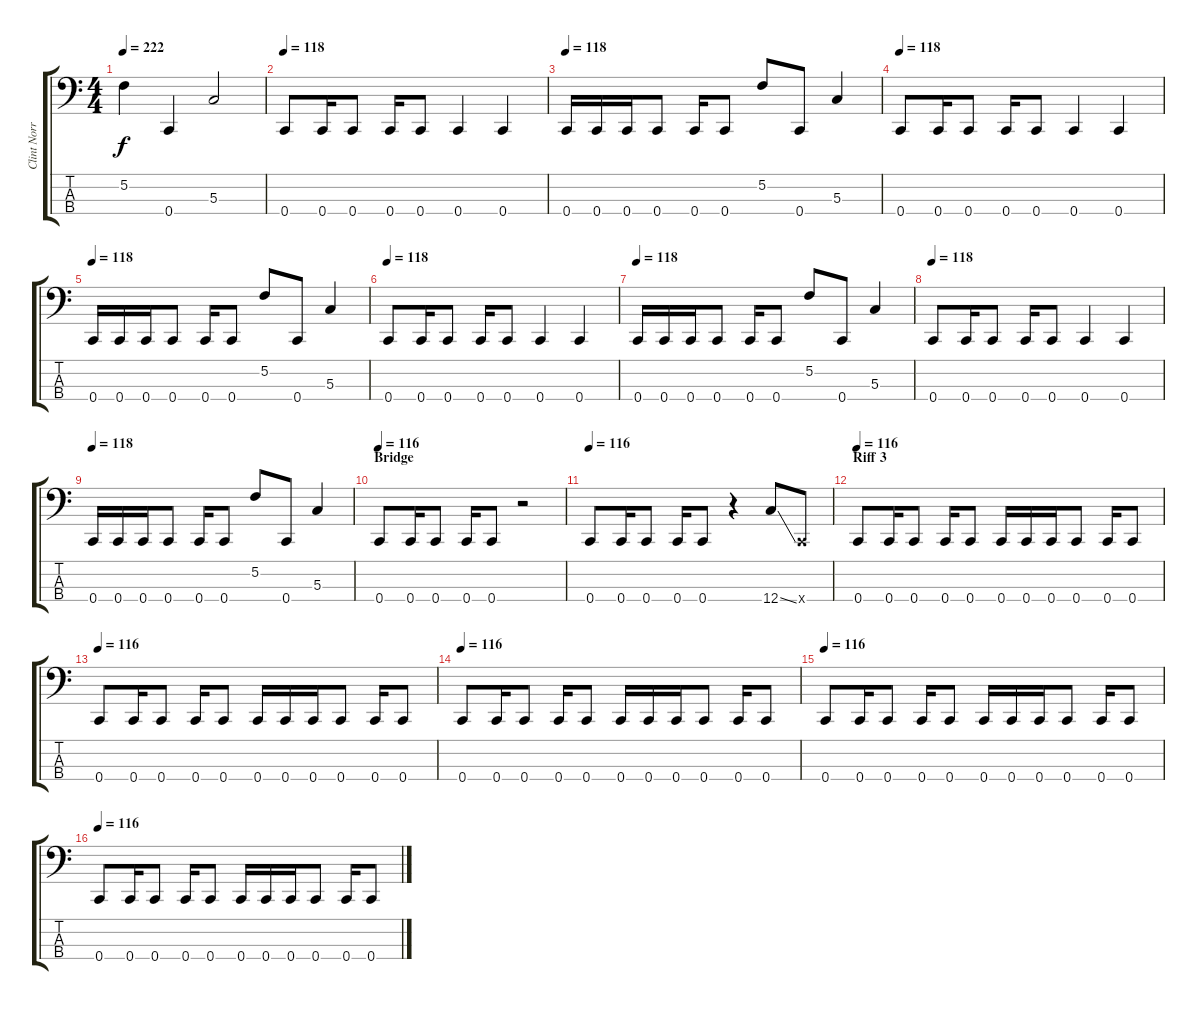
\track ("Clint Norris (Bass)" "Clint Norr") {instrument electricbasspick}
\staff {score tabs}
\tuning (F2 C2 G1 C1) {hide}
\ts (4 4)
\tempo 222
\clef f4
\ks c
5.2.4{dy f} 0.4.4 5.3.2 |
\tempo 118
0.4.8 0.4.16 0.4.8 0.4.16 0.4.8 0.4.4 0.4.4 |
\tempo 118
0.4.16 0.4.16 0.4.16 0.4.8 0.4.16 0.4.8 5.2.8 0.4.8 5.3.4 |
\tempo 118
0.4.8 0.4.16 0.4.8 0.4.16 0.4.8 0.4.4 0.4.4 |
\tempo 118
0.4.16 0.4.16 0.4.16 0.4.8 0.4.16 0.4.8 5.2.8 0.4.8 5.3.4 |
\tempo 118
0.4.8 0.4.16 0.4.8 0.4.16 0.4.8 0.4.4 0.4.4 |
\tempo 118
0.4.16 0.4.16 0.4.16 0.4.8 0.4.16 0.4.8 5.2.8 0.4.8 5.3.4 |
\tempo 118
0.4.8 0.4.16 0.4.8 0.4.16 0.4.8 0.4.4 0.4.4 |
\tempo 118
0.4.16 0.4.16 0.4.16 0.4.8 0.4.16 0.4.8 5.2.8 0.4.8 5.3.4 |
\section ("" "Bridge")
\tempo 116
0.4.8 0.4.16 0.4.8 0.4.16 0.4.8 r.2 |
\tempo 116
0.4.8 0.4.16 0.4.8 0.4.16 0.4.8 r.4 12.4{ss}.8 0.4{x}.8 |
\section ("" "Riff 3")
\tempo 116
0.4.8 0.4.16 0.4.8 0.4.16 0.4.8 0.4.16 0.4.16 0.4.16 0.4.8 0.4.16 0.4.8 |
\tempo 116
0.4.8 0.4.16 0.4.8 0.4.16 0.4.8 0.4.16 0.4.16 0.4.16 0.4.8 0.4.16 0.4.8 |
\tempo 116
0.4.8 0.4.16 0.4.8 0.4.16 0.4.8 0.4.16 0.4.16 0.4.16 0.4.8 0.4.16 0.4.8 |
\tempo 116
0.4.8 0.4.16 0.4.8 0.4.16 0.4.8 0.4.16 0.4.16 0.4.16 0.4.8 0.4.16 0.4.8 |
\tempo 116
0.4.8 0.4.16 0.4.8 0.4.16 0.4.8 0.4.16 0.4.16 0.4.16 0.4.8 0.4.16 0.4.8
